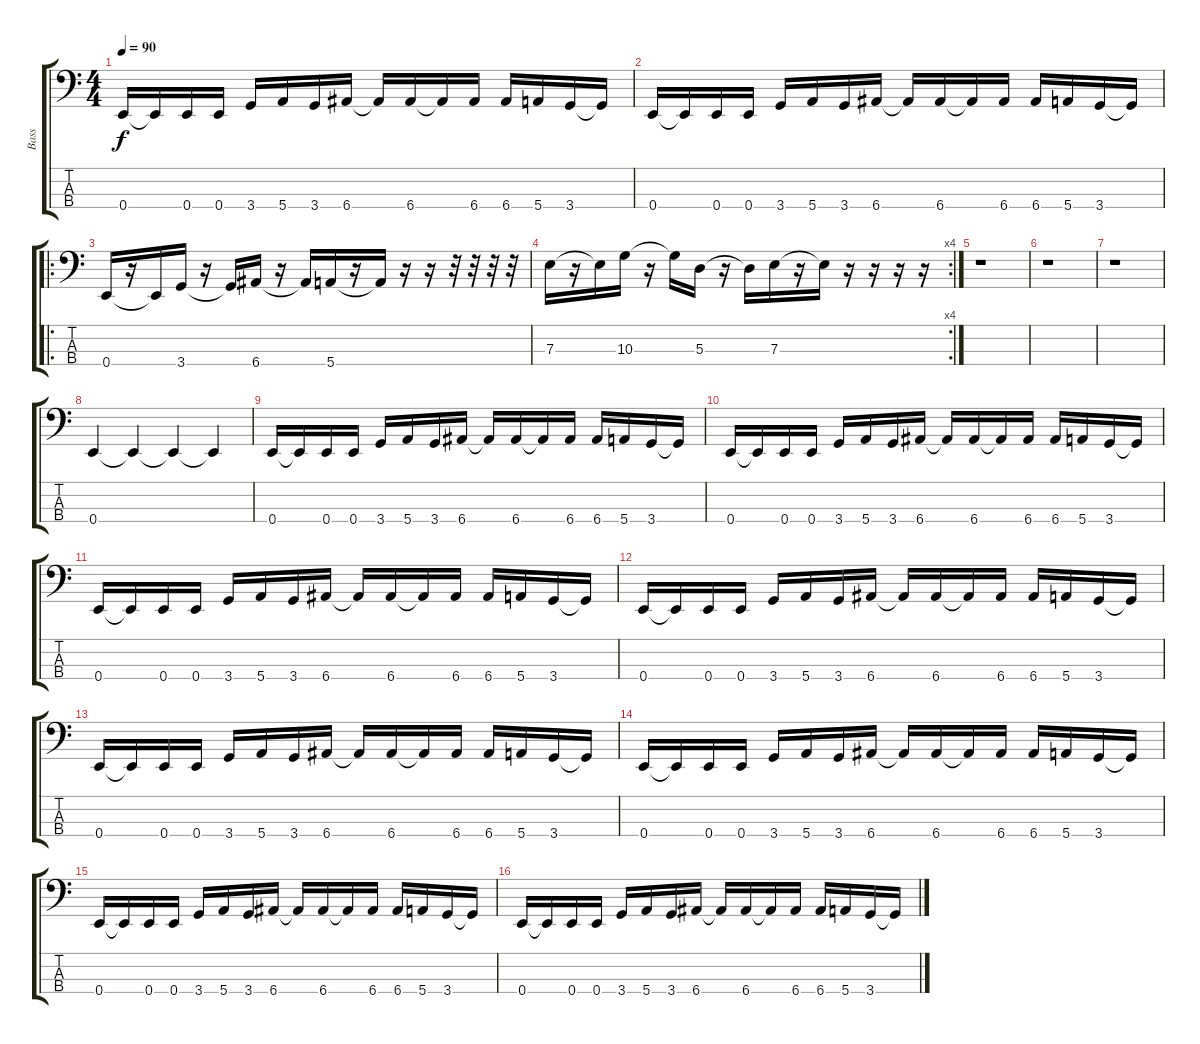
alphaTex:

\track ("Bass" "Bass") {instrument electricbassfinger}
\staff {score tabs}
\tuning (G2 D2 A1 E1) {hide}
\ts (4 4)
\tempo 90
\clef f4
\ks c
0.4.16{dy f} 0.4{t}.16 0.4.16 0.4.16 3.4.16 5.4.16 3.4.16 6.4.16 6.4{t}.16 6.4.16 6.4{t}.16 6.4.16 6.4.16 5.4.16 3.4.16 3.4{t}.16 |
0.4.16 0.4{t}.16 0.4.16 0.4.16 3.4.16 5.4.16 3.4.16 6.4.16 6.4{t}.16 6.4.16 6.4{t}.16 6.4.16 6.4.16 5.4.16 3.4.16 3.4{t}.16 |
\ro
0.4.16 r.16 0.4{t}.16 3.4.16 r.16 3.4{t}.16 6.4.16 r.16 6.4{t}.16 5.4.16 r.16 5.4{t}.16 r.16 r.16 r.32 r.32 r.32 r.32 |
\rc 4
7.3.16 r.16 7.3{t}.16 10.3.16 r.16 10.3{t}.16 5.3.16 r.16 5.3{t}.16 7.3.16 r.16 7.3{t}.16 r.16 r.16 r.16 r.16 |
r.1 |
r.1 |
r.1 |
0.4.4 0.4{t}.4 0.4{t}.4 0.4{t}.4 |
0.4.16 0.4{t}.16 0.4.16 0.4.16 3.4.16 5.4.16 3.4.16 6.4.16 6.4{t}.16 6.4.16 6.4{t}.16 6.4.16 6.4.16 5.4.16 3.4.16 3.4{t}.16 |
0.4.16 0.4{t}.16 0.4.16 0.4.16 3.4.16 5.4.16 3.4.16 6.4.16 6.4{t}.16 6.4.16 6.4{t}.16 6.4.16 6.4.16 5.4.16 3.4.16 3.4{t}.16 |
0.4.16 0.4{t}.16 0.4.16 0.4.16 3.4.16 5.4.16 3.4.16 6.4.16 6.4{t}.16 6.4.16 6.4{t}.16 6.4.16 6.4.16 5.4.16 3.4.16 3.4{t}.16 |
0.4.16 0.4{t}.16 0.4.16 0.4.16 3.4.16 5.4.16 3.4.16 6.4.16 6.4{t}.16 6.4.16 6.4{t}.16 6.4.16 6.4.16 5.4.16 3.4.16 3.4{t}.16 |
0.4.16 0.4{t}.16 0.4.16 0.4.16 3.4.16 5.4.16 3.4.16 6.4.16 6.4{t}.16 6.4.16 6.4{t}.16 6.4.16 6.4.16 5.4.16 3.4.16 3.4{t}.16 |
0.4.16 0.4{t}.16 0.4.16 0.4.16 3.4.16 5.4.16 3.4.16 6.4.16 6.4{t}.16 6.4.16 6.4{t}.16 6.4.16 6.4.16 5.4.16 3.4.16 3.4{t}.16 |
0.4.16 0.4{t}.16 0.4.16 0.4.16 3.4.16 5.4.16 3.4.16 6.4.16 6.4{t}.16 6.4.16 6.4{t}.16 6.4.16 6.4.16 5.4.16 3.4.16 3.4{t}.16 |
0.4.16 0.4{t}.16 0.4.16 0.4.16 3.4.16 5.4.16 3.4.16 6.4.16 6.4{t}.16 6.4.16 6.4{t}.16 6.4.16 6.4.16 5.4.16 3.4.16 3.4{t}.16
